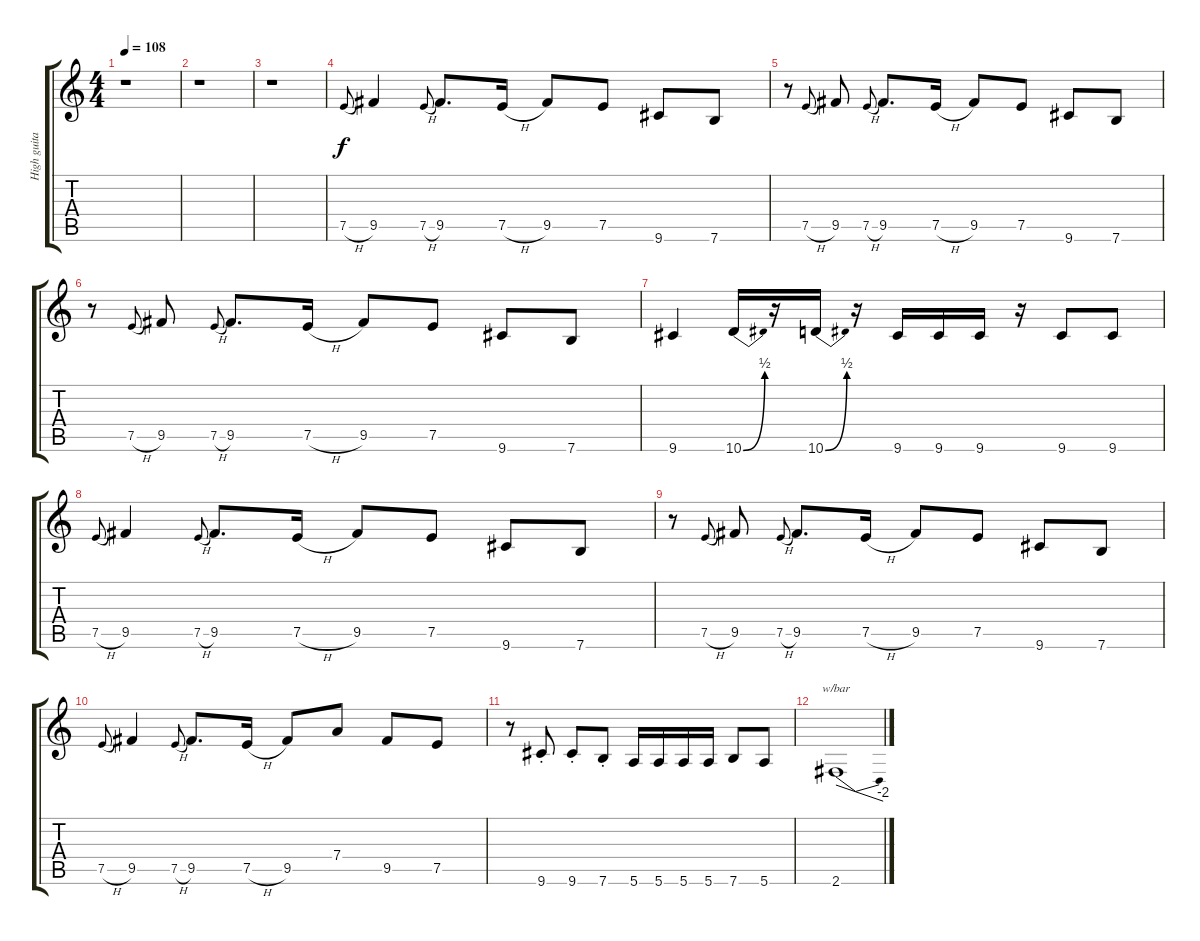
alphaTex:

\track ("High guitar" "High guita") {instrument distortionguitar}
\staff {score tabs}
\tuning (E4 B3 G3 D3 A2 E2) {hide}
\ts (4 4)
\tempo 108
\clef g2
\ks c
r.1{dy f} |
r.1 |
r.1 |
7.5{h}.8{gr onbeat} 9.5.4 7.5{h}.8{gr onbeat} 9.5.8{d} 7.5{h}.16 9.5.8 7.5.8 9.6.8 7.6.8 |
r.8 7.5{h}.8{gr onbeat} 9.5.8 7.5{h}.8{gr onbeat} 9.5.8{d} 7.5{h}.16 9.5.8 7.5.8 9.6.8 7.6.8 |
r.8 7.5{h}.8{gr onbeat} 9.5.8 7.5{h}.8{gr onbeat} 9.5.8{d} 7.5{h}.16 9.5.8 7.5.8 9.6.8 7.6.8 |
9.6.4 10.6{be (bend 0 0 60 2)}.16 r.16 10.6{be (bend 0 0 60 2)}.16 r.16 9.6.16 9.6.16 9.6.16 r.16 9.6.8 9.6.8 |
7.5{h}.8{gr onbeat} 9.5.4 7.5{h}.8{gr onbeat} 9.5.8{d} 7.5{h}.16 9.5.8 7.5.8 9.6.8 7.6.8 |
r.8 7.5{h}.8{gr onbeat} 9.5.8 7.5{h}.8{gr onbeat} 9.5.8{d} 7.5{h}.16 9.5.8 7.5.8 9.6.8 7.6.8 |
7.5{h}.8{gr onbeat} 9.5.4 7.5{h}.8{gr onbeat} 9.5.8{d} 7.5{h}.16 9.5.8 7.4.8 9.5.8 7.5.8 |
r.8 9.6{st}.8 9.6{st}.8 7.6{st}.8 5.6.16 5.6.16 5.6.16 5.6.16 7.6.8 5.6.8 |
2.6.1{tbe (dive default 0 0 60 -8)}
